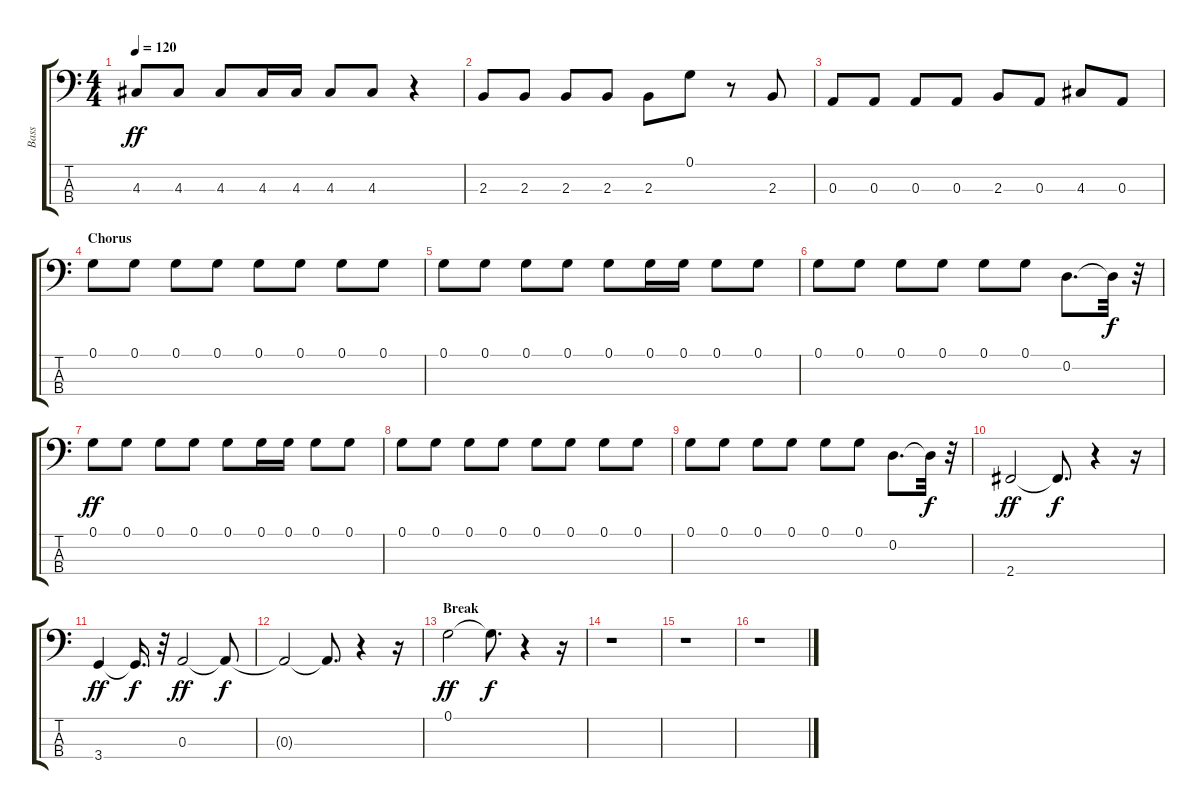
\track ("Bass" "Bass") {instrument electricbassfinger}
\staff {score tabs}
\tuning (G2 D2 A1 E1) {hide}
\ts (4 4)
\tempo 120
\clef f4
\ks c
4.3.8{dy ff} 4.3.8 4.3.8 4.3.16 4.3.16 4.3.8 4.3.8 r.4 |
2.3.8 2.3.8 2.3.8 2.3.8 2.3.8 0.1.8 r.8 2.3.8 |
0.3.8 0.3.8 0.3.8 0.3.8 2.3.8 0.3.8 4.3.8 0.3.8 |
\section ("" "Chorus")
0.1.8 0.1.8 0.1.8 0.1.8 0.1.8 0.1.8 0.1.8 0.1.8 |
0.1.8 0.1.8 0.1.8 0.1.8 0.1.8 0.1.16 0.1.16 0.1.8 0.1.8 |
0.1.8 0.1.8 0.1.8 0.1.8 0.1.8 0.1.8 0.2.8{d} 0.2{t}.32{dy f} r.32 |
0.1.8{dy ff} 0.1.8 0.1.8 0.1.8 0.1.8 0.1.16 0.1.16 0.1.8 0.1.8 |
0.1.8 0.1.8 0.1.8 0.1.8 0.1.8 0.1.8 0.1.8 0.1.8 |
0.1.8 0.1.8 0.1.8 0.1.8 0.1.8 0.1.8 0.2.8{d} 0.2{t}.32{dy f} r.32 |
2.4.2{dy ff} 2.4{t}.8{d dy f} r.4 r.16 |
3.4.4{dy ff} 3.4{t}.16{d dy f} r.32 0.3.2{dy ff} 0.3{t}.8{dy f} |
0.3{t}.2 0.3{t}.8{d} r.4 r.16 |
\section ("" "Break")
0.1.2{dy ff} 0.1{t}.8{d dy f} r.4 r.16 |
r.1 |
r.1 |
r.1
